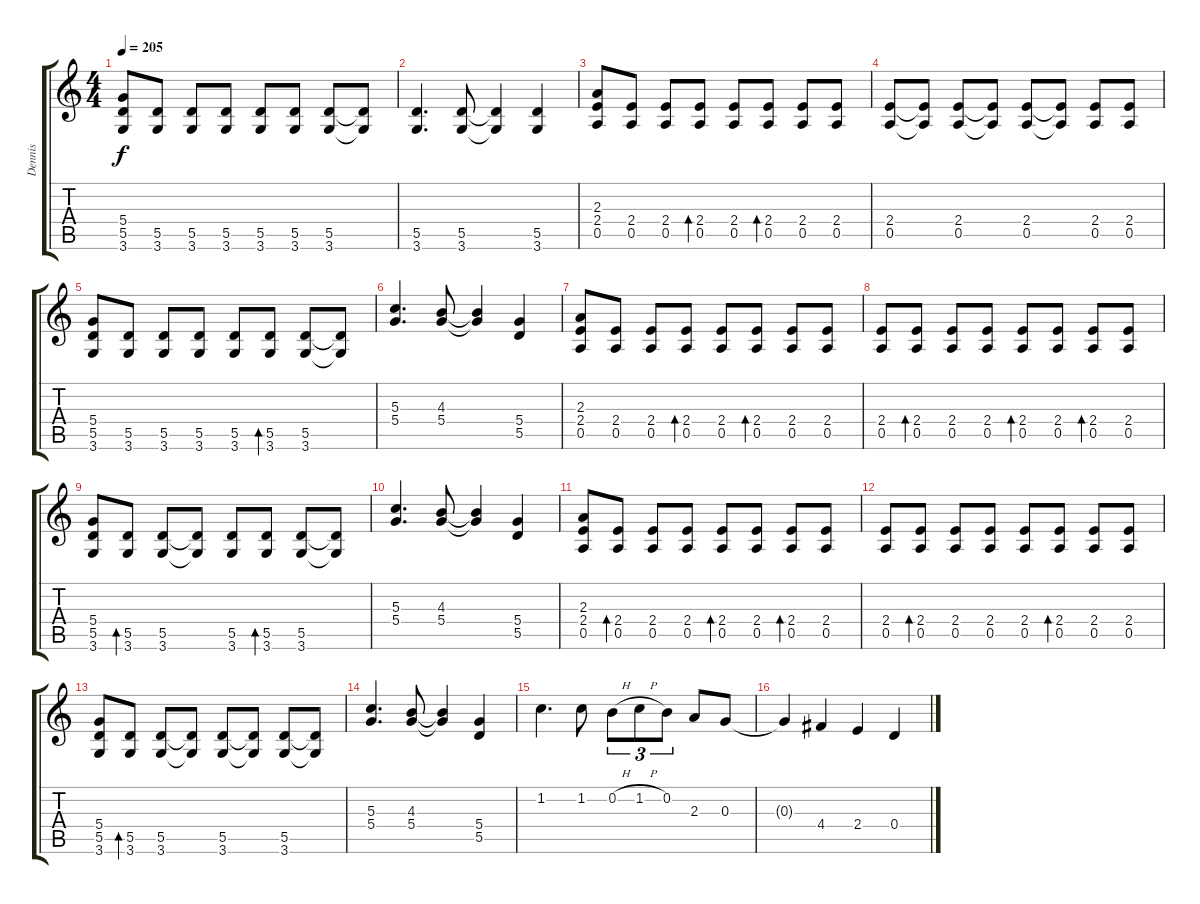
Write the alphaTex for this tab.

\track ("Dennis" "Dennis") {instrument distortionguitar}
\staff {score tabs}
\tuning (E4 B3 G3 D3 A2 E2) {hide}
\ts (4 4)
\tempo 205
\clef g2
\ks c
(5.4 5.5 3.6).8{dy f} (5.5 3.6).8 (5.5 3.6).8 (5.5 3.6).8 (5.5 3.6).8 (5.5 3.6).8 (5.5 3.6).8 (5.5{t} 3.6{t}).8 |
(5.5 3.6).4{d} (5.5 3.6).8 (5.5{t} 3.6{t}).4 (5.5 3.6).4 |
(2.3 2.4 0.5).8 (2.4 0.5).8 (2.4 0.5).8 (2.4 0.5).8{bd 240} (2.4 0.5).8 (2.4 0.5).8{bd 240} (2.4 0.5).8 (2.4 0.5).8 |
(2.4 0.5).8 (2.4{t} 0.5{t}).8 (2.4 0.5).8 (2.4{t} 0.5{t}).8 (2.4 0.5).8 (2.4{t} 0.5{t}).8 (2.4 0.5).8 (2.4 0.5).8 |
(5.4 5.5 3.6).8 (5.5 3.6).8 (5.5 3.6).8 (5.5 3.6).8 (5.5 3.6).8 (5.5 3.6).8{bd 240} (5.5 3.6).8 (5.5{t} 3.6{t}).8 |
(5.3 5.4).4{d} (4.3 5.4).8 (4.3{t} 5.4{t}).4 (5.4 5.5).4 |
(2.3 2.4 0.5).8 (2.4 0.5).8 (2.4 0.5).8 (2.4 0.5).8{bd 240} (2.4 0.5).8 (2.4 0.5).8{bd 240} (2.4 0.5).8 (2.4 0.5).8 |
(2.4 0.5).8 (2.4 0.5).8{bd 240} (2.4 0.5).8 (2.4 0.5).8 (2.4 0.5).8{bd 240} (2.4 0.5).8 (2.4 0.5).8{bd 240} (2.4 0.5).8 |
(5.4 5.5 3.6).8 (5.5 3.6).8{bd 240} (5.5 3.6).8 (5.5{t} 3.6{t}).8 (5.5 3.6).8 (5.5 3.6).8{bd 240} (5.5 3.6).8 (5.5{t} 3.6{t}).8 |
(5.3 5.4).4{d} (4.3 5.4).8 (4.3{t} 5.4{t}).4 (5.4 5.5).4 |
(2.3 2.4 0.5).8 (2.4 0.5).8{bd 240} (2.4 0.5).8 (2.4 0.5).8 (2.4 0.5).8{bd 240} (2.4 0.5).8 (2.4 0.5).8{bd 240} (2.4 0.5).8 |
(2.4 0.5).8 (2.4 0.5).8{bd 240} (2.4 0.5).8 (2.4 0.5).8 (2.4 0.5).8 (2.4 0.5).8{bd 240} (2.4 0.5).8 (2.4 0.5).8 |
(5.4 5.5 3.6).8 (5.5 3.6).8{bd 240} (5.5 3.6).8 (5.5{t} 3.6{t}).8 (5.5 3.6).8 (5.5{t} 3.6{t}).8 (5.5 3.6).8 (5.5{t} 3.6{t}).8 |
(5.3 5.4).4{d} (4.3 5.4).8 (4.3{t} 5.4{t}).4 (5.4 5.5).4 |
1.2.4{d} 1.2.8 0.2{h}.8{tu (3 2)} 1.2{h}.8{tu (3 2)} 0.2.8{tu (3 2)} 2.3.8 0.3.8 |
0.3{t}.4 4.4.4 2.4.4 0.4.4
